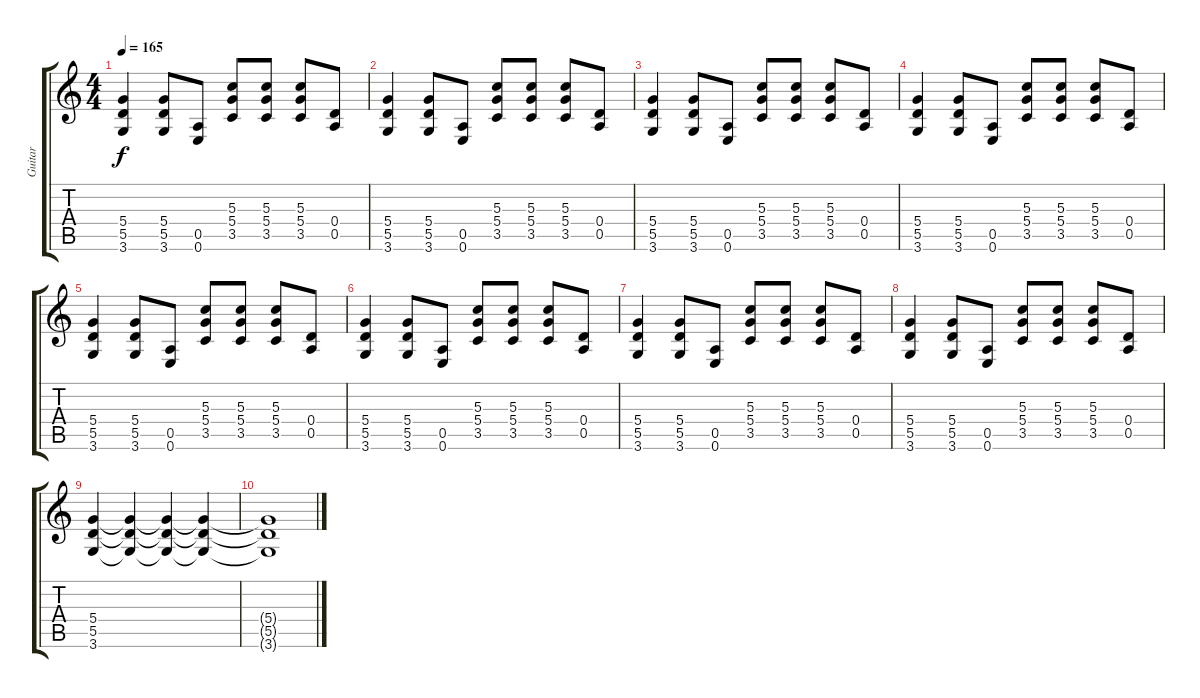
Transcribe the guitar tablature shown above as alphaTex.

\track ("Guitar" "Guitar") {instrument distortionguitar}
\staff {score tabs}
\tuning (E4 B3 G3 D3 A2 E2) {hide}
\ts (4 4)
\tempo 165
\clef g2
\ks c
(5.4 5.5 3.6).4{dy f} (5.4 5.5 3.6).8 (0.5 0.6).8 (5.3 5.4 3.5).8 (5.3 5.4 3.5).8 (5.3 5.4 3.5).8 (0.4 0.5).8 |
(5.4 5.5 3.6).4 (5.4 5.5 3.6).8 (0.5 0.6).8 (5.3 5.4 3.5).8 (5.3 5.4 3.5).8 (5.3 5.4 3.5).8 (0.4 0.5).8 |
(5.4 5.5 3.6).4 (5.4 5.5 3.6).8 (0.5 0.6).8 (5.3 5.4 3.5).8 (5.3 5.4 3.5).8 (5.3 5.4 3.5).8 (0.4 0.5).8 |
(5.4 5.5 3.6).4 (5.4 5.5 3.6).8 (0.5 0.6).8 (5.3 5.4 3.5).8 (5.3 5.4 3.5).8 (5.3 5.4 3.5).8 (0.4 0.5).8 |
(5.4 5.5 3.6).4 (5.4 5.5 3.6).8 (0.5 0.6).8 (5.3 5.4 3.5).8 (5.3 5.4 3.5).8 (5.3 5.4 3.5).8 (0.4 0.5).8 |
(5.4 5.5 3.6).4 (5.4 5.5 3.6).8 (0.5 0.6).8 (5.3 5.4 3.5).8 (5.3 5.4 3.5).8 (5.3 5.4 3.5).8 (0.4 0.5).8 |
(5.4 5.5 3.6).4 (5.4 5.5 3.6).8 (0.5 0.6).8 (5.3 5.4 3.5).8 (5.3 5.4 3.5).8 (5.3 5.4 3.5).8 (0.4 0.5).8 |
(5.4 5.5 3.6).4 (5.4 5.5 3.6).8 (0.5 0.6).8 (5.3 5.4 3.5).8 (5.3 5.4 3.5).8 (5.3 5.4 3.5).8 (0.4 0.5).8 |
(5.4 5.5 3.6).4 (5.4{t} 5.5{t} 3.6{t}).4 (5.4{t} 5.5{t} 3.6{t}).4 (5.4{t} 5.5{t} 3.6{t}).4 |
(5.4{t} 5.5{t} 3.6{t}).1
